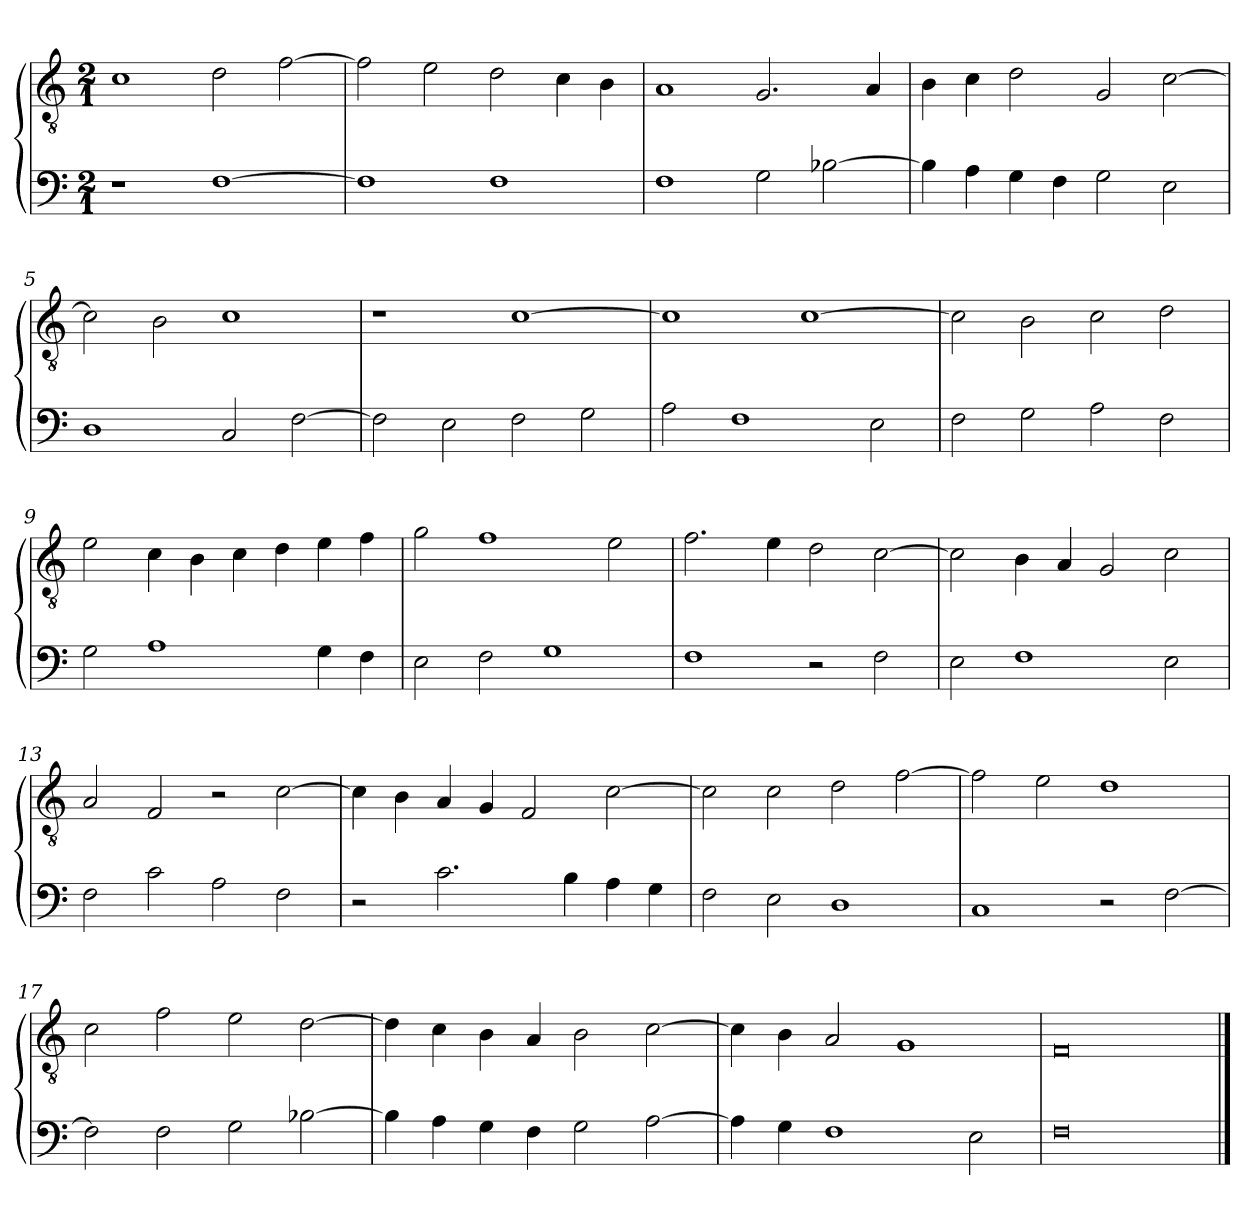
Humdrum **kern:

**kern	**kern
*part2	*part1
*staff2	*staff1
*clefF4	*clefGv2
*k[]	*k[]
*M2/1	*M2/1
=1	=1
1r	1c
[1F	2d
.	[2f
=2	=2
1F]	2f]
.	2e
1F	2d
.	4c
.	4B
=3	=3
1F	1A
2G	2.G
[2B-X	.
.	4A
=4	=4
4B-]	4B
4A	4c
4G	2d
4F	.
2G	2G
2E	[2c
=5	=5
1D	2c]
.	2B
2C	1c
[2F	.
=6	=6
2F]	1r
2E	.
2F	[1c
2G	.
=7	=7
2A	1c]
1F	.
.	[1c
2E	.
=8	=8
2F	2c]
2G	2B
2A	2c
2F	2d
=9	=9
2G	2e
1A	4c
.	4B
.	4c
.	4d
4G	4e
4F	4f
=10	=10
2E	2g
2F	1f
1G	.
.	2e
=11	=11
1F	2.f
.	4e
2r	2d
2F	[2c
=12	=12
2E	2c]
1F	4B
.	4A
.	2G
2E	2c
=13	=13
2F	2A
2c	2F
2A	2r
2F	[2c
=14	=14
2r	4c]
.	4B
2.c	4A
.	4G
.	2F
4B	.
4A	[2c
4G	.
=15	=15
2F	2c]
2E	2c
1D	2d
.	[2f
=16	=16
1C	2f]
.	2e
2r	1d
[2F	.
=17	=17
2F]	2c
2F	2f
2G	2e
[2B-X	[2d
=18	=18
4B-]	4d]
4A	4c
4G	4B
4F	4A
2G	2B
[2A	[2c
=19	=19
4A]	4c]
4G	4B
1F	2A
.	1G
2E	.
=20	=20
0F	0F
==	==
*-	*-
